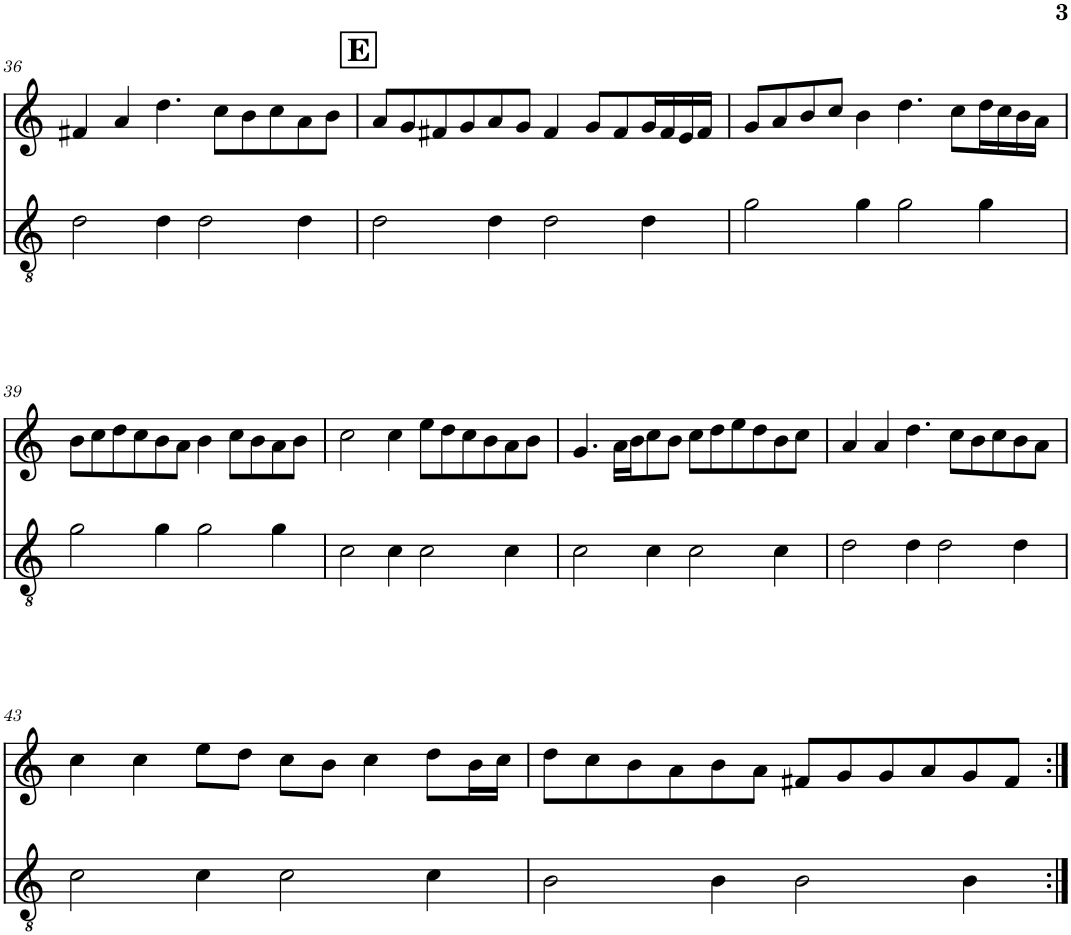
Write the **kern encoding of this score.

**kern	**kern
*part2	*part1
*staff2	*staff1
*I"Voice	*I"Voice
*I'V	*I'V
!!LO:PB:g=z
*clefGv2	*clefG2
*k[]	*k[]
*M6/4	*M6/4
=36	=36
2d\	4f#X/
.	4a/
4d\	4.dd\
2d\	.
.	8cc\L
.	8b\
.	8cc\
4d\	8a\
.	8b\J
!!LO:REH:place=s1:a:B:cj:fs=14:t=E
=37	=37
2d\	8a/L
.	8g/
.	8f#X/
.	8g/
4d\	8a/
.	8g/J
2d\	4f#/
.	8g/L
.	8f#/
4d\	16g/L
.	16f#/
.	16e/
.	16f#/JJ
=38	=38
2g\	8g/L
.	8a/
.	8b/
.	8cc/J
4g\	4b\
2g\	4.dd\
.	8cc\L
4g\	16dd\L
.	16cc\
.	16b\
.	16a\JJ
!!LO:LB:g=z
=39	=39
2g\	8b\L
.	8cc\
.	8dd\
.	8cc\
4g\	8b\
.	8a\J
2g\	4b\
.	8cc\L
.	8b\
4g\	8a\
.	8b\J
=40	=40
2c\	2cc\
4c\	4cc\
2c\	8ee\L
.	8dd\
.	8cc\
.	8b\
4c\	8a\
.	8b\J
=41	=41
2c\	4.g/
.	16a\LL
.	16b\J
4c\	8cc\
.	8b\J
2c\	8cc\L
.	8dd\
.	8ee\
.	8dd\
4c\	8b\
.	8cc\J
=42	=42
2d\	4a/
.	4a/
4d\	4.dd\
2d\	.
.	8cc\L
.	8b\
.	8cc\
4d\	8b\
.	8a\J
!!LO:LB:g=z
=43	=43
2c\	4cc\
.	4cc\
4c\	8ee\L
.	8dd\J
2c\	8cc\L
.	8b\J
.	4cc\
4c\	8dd\L
.	16b\L
.	16cc\JJ
=44	=44
2B\	8dd\L
.	8cc\
.	8b\
.	8a\
4B\	8b\
.	8a\J
2B\	8f#X/L
.	8g/
.	8g/
.	8a/
4B\	8g/
.	8f#/J
=:|!	=:|!
*-	*-
